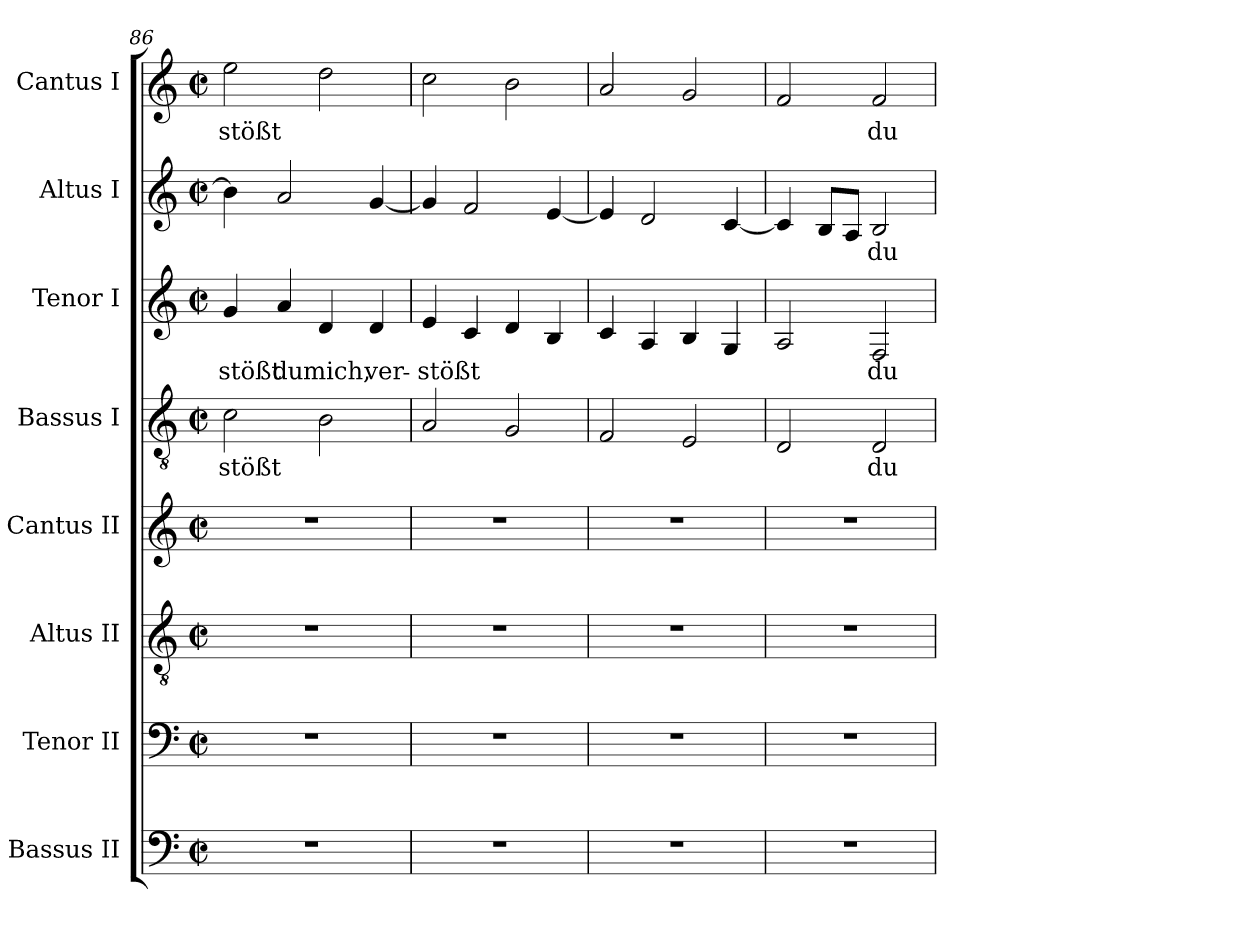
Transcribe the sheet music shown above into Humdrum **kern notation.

**kern	**kern	**kern	**kern	**kern	**text	**kern	**text	**kern	**text	**kern	**text
*part8	*part7	*part6	*part5	*part4	*part4	*part3	*part3	*part2	*part2	*part1	*part1
*staff8	*staff7	*staff6	*staff5	*staff4	*staff4	*staff3	*staff3	*staff2	*staff2	*staff1	*staff1
*I"Bassus II	*I"Tenor II	*I"Altus II	*I"Cantus II	*I"Bassus I	*	*I"Tenor I	*	*I"Altus I	*	*I"Cantus I	*
*I'B2	*I'T2	*I'A2	*I'C2	*I'B1	*	*I'T1	*	*I'A1	*	*I'C1	*
!!LO:LB:g=z
*clefF4	*clefF4	*clefGv2	*clefG2	*clefGv2	*	*clefG2	*	*clefG2	*	*clefG2	*
*k[]	*k[]	*k[]	*k[]	*k[]	*	*k[]	*	*k[]	*	*k[]	*
*C:	*C:	*C:	*C:	*C:	*	*C:	*	*C:	*	*C:	*
*M2/2	*M2/2	*M2/2	*M2/2	*M2/2	*	*M2/2	*	*M2/2	*	*M2/2	*
*met(c|)	*met(c|)	*met(c|)	*met(c|)	*met(c|)	*	*met(c|)	*	*met(c|)	*	*met(c|)	*
=86	=86	=86	=86	=86	=86	=86	=86	=86	=86	=86	=86
!	!	!	!	!	!LO:LY:b	!	!	!	!	!	!
!	!	!	!	!	!	!	!LO:LY:b	!	!	!	!
!	!	!	!	!	!	!	!	!	!	!	!LO:LY:b
1r	1r	1r	1r	2c\	-stößt	4g/	-stößt	4b\]	.	2ee\	-stößt
!	!	!	!	!	!	!	!LO:LY:b	!	!	!	!
.	.	.	.	.	.	4a/	du	2a/	.	.	.
!	!	!	!	!	!	!	!LO:LY:b	!	!	!	!
.	.	.	.	2B\	.	4d/	mich,	.	.	2dd\	.
!	!	!	!	!	!	!	!LO:LY:b	!	!	!	!
.	.	.	.	.	.	4d/	ver-	[4g/	.	.	.
=87	=87	=87	=87	=87	=87	=87	=87	=87	=87	=87	=87
!	!	!	!	!	!	!	!LO:LY:b	!	!	!	!
1r	1r	1r	1r	2A/	.	4e/	-stößt	4g/]	.	2cc\	.
.	.	.	.	.	.	4c/	.	2f/	.	.	.
.	.	.	.	2G/	.	4d/	.	.	.	2b\	.
.	.	.	.	.	.	4B/	.	[4e/	.	.	.
=88	=88	=88	=88	=88	=88	=88	=88	=88	=88	=88	=88
1r	1r	1r	1r	2F/	.	4c/	.	4e/]	.	2a/	.
.	.	.	.	.	.	4A/	.	2d/	.	.	.
.	.	.	.	2E/	.	4B/	.	.	.	2g/	.
.	.	.	.	.	.	4G/	.	[4c/	.	.	.
=89	=89	=89	=89	=89	=89	=89	=89	=89	=89	=89	=89
1r	1r	1r	1r	2D/	.	2A/	.	4c/]	.	2f/	.
.	.	.	.	.	.	.	.	8B/L	.	.	.
.	.	.	.	.	.	.	.	8A/J	.	.	.
!	!	!	!	!	!LO:LY:b	!	!	!	!	!	!
!	!	!	!	!	!	!	!LO:LY:b	!	!	!	!
!	!	!	!	!	!	!	!	!	!LO:LY:b	!	!
!	!	!	!	!	!	!	!	!	!	!	!LO:LY:b
.	.	.	.	2D/	du	2F/	du	2B/	du	2f/	du
=	=	=	=	=	=	=	=	=	=	=	=
*-	*-	*-	*-	*-	*-	*-	*-	*-	*-	*-	*-
